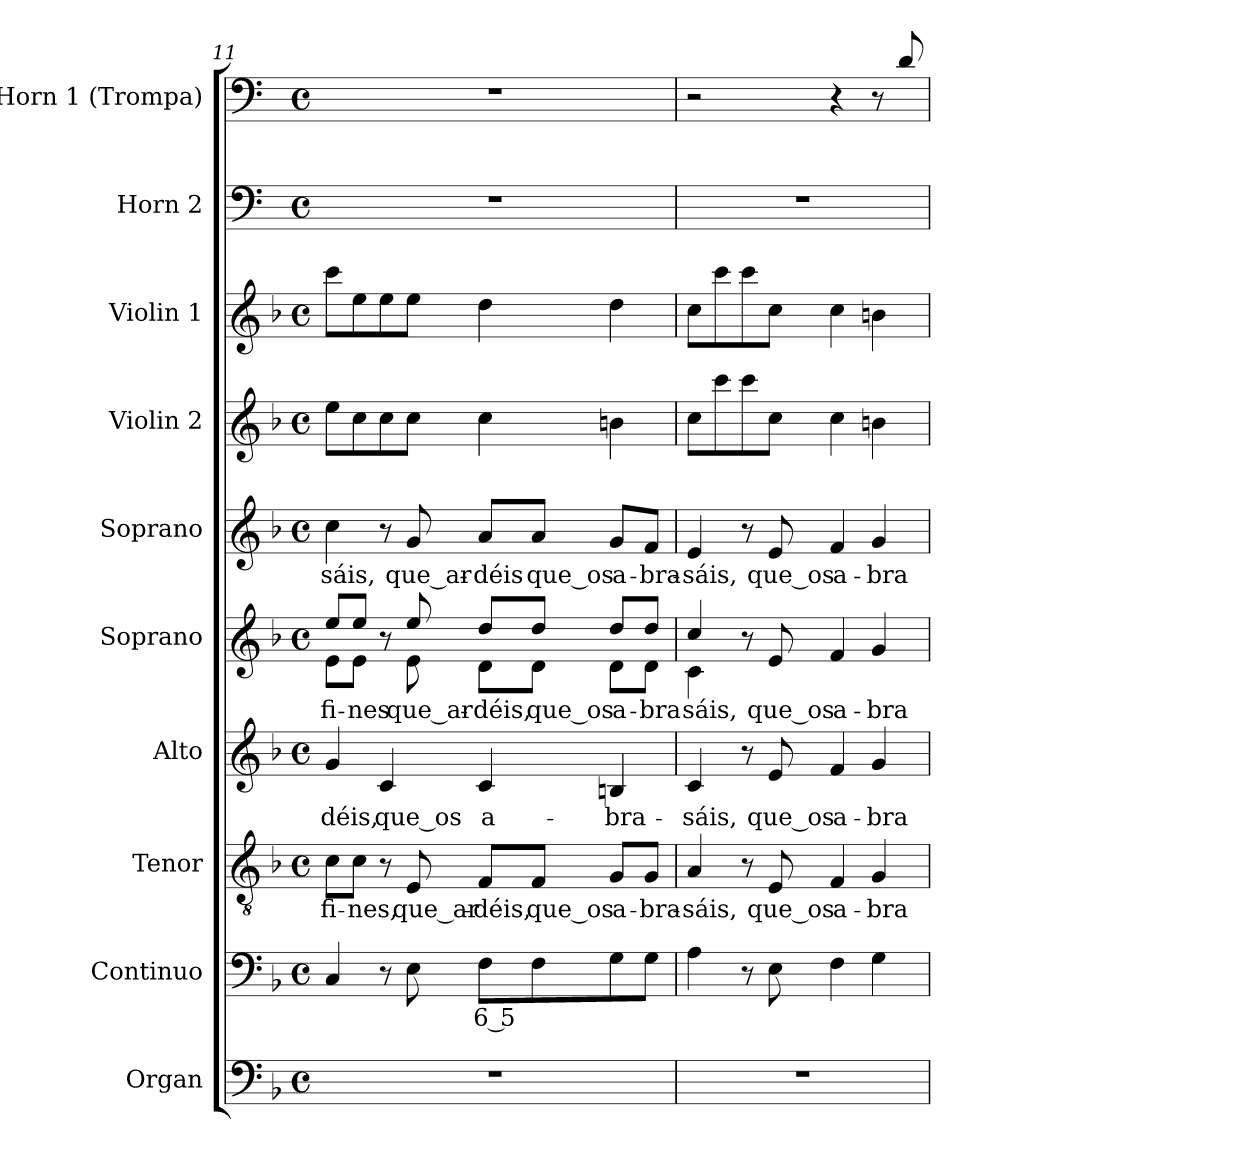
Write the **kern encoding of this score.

**kern	**kern	**text	**kern	**text	**kern	**text	**kern	**text	**kern	**text	**kern	**kern	**kern	**kern
*part10	*part9	*part9	*part8	*part8	*part7	*part7	*part6	*part6	*part5	*part5	*part4	*part3	*part2	*part1
*staff10	*staff9	*staff9	*staff8	*staff8	*staff7	*staff7	*staff6	*staff6	*staff5	*staff5	*staff4	*staff3	*staff2	*staff1
*I"Organ	*I"Continuo	*	*I"Tenor	*	*I"Alto	*	*I"Soprano	*	*I"Soprano	*	*I"Violin 2	*I"Violin 1	*I"Horn  2	*I"Horn  1 (Trompa)
*I'Org.	*I'Cont.	*	*I'T.	*	*I'A.	*	*I'S.	*	*I'S.	*	*I'Vln. 2	*I'Vln. 1	*I'Hn.	*I'Hn.
*clefF4	*clefF4	*	*clefGv2	*	*clefG2	*	*clefG2	*	*clefG2	*	*clefG2	*clefG2	*clefF4	*clefF4
*	*	*	*ITrd7c12	*	*	*	*	*	*	*	*	*	*ITrd4c7	*ITrd4c7
*k[b-]	*k[b-]	*	*k[b-]	*	*k[b-]	*	*k[b-]	*	*k[b-]	*	*k[b-]	*k[b-]	*k[b-]	*k[b-]
*F:	*F:	*	*F:	*	*F:	*	*F:	*	*F:	*	*F:	*F:	*F:	*F:
*M4/4	*M4/4	*	*M4/4	*	*M4/4	*	*M4/4	*	*M4/4	*	*M4/4	*M4/4	*M4/4	*M4/4
*met(c)	*met(c)	*	*met(c)	*	*met(c)	*	*met(c)	*	*met(c)	*	*met(c)	*met(c)	*met(c)	*met(c)
=11	=11	=11	=11	=11	=11	=11	=11	=11	=11	=11	=11	=11	=11	=11
!	!	!	!	!LO:LY:b:color=#000000	!	!	!	!	!	!	!	!	!	!
!	!	!	!	!	!	!LO:LY:b:color=#000000	!	!	!	!	!	!	!	!
!	!	!	!	!	!	!	!	!LO:LY:b:color=#000000	!	!	!	!	!	!
*	*	*	*	*	*	*	*^	*	*	*	*	*	*	*
!	!	!	!	!	!	!	!	!	!	!	!LO:LY:b:color=#000000	!	!	!	!
1r	4Ci/	.	8Ci\L	-fi-	4gi/	-déis,	8eei/L	8ei\L	-fi-	4cci\	-sáis,	8eei\L	8ccci\L	1r	1r
!	!	!	!	!LO:LY:b:color=#000000	!	!	!	!	!	!	!	!	!	!	!
!	!	!	!	!	!	!	!	!	!LO:LY:b:color=#000000	!	!	!	!	!	!
.	.	.	8Ci\J	-nes,	.	.	8eei/J	8ei\J	-nes	.	.	8cci\	8eei\	.	.
!	!	!	!	!	!	!LO:LY:b:color=#000000	!	!	!	!	!	!	!	!	!
.	8r	.	8r	.	4ci/	que_os	8r	8ryy	.	8r	.	8cci\	8eei\	.	.
!	!	!	!	!LO:LY:b:color=#000000	!	!	!	!	!	!	!	!	!	!	!
!	!	!	!	!	!	!	!	!	!LO:LY:b:color=#000000	!	!	!	!	!	!
!	!	!	!	!	!	!	!	!	!	!	!LO:LY:b:color=#000000	!	!	!	!
.	8Ei\	.	8EEi/	que_ar-	.	.	8eei/	8ei\	que_ar-	8gi/	que_ar-	8cci\J	8eei\J	.	.
!	!	!LO:LY:b:color=#000000	!	!	!	!	!	!	!	!	!	!	!	!	!
!	!	!	!	!LO:LY:b:color=#000000	!	!	!	!	!	!	!	!	!	!	!
!	!	!	!	!	!	!LO:LY:b:color=#000000	!	!	!	!	!	!	!	!	!
!	!	!	!	!	!	!	!	!	!LO:LY:b:color=#000000	!	!	!	!	!	!
!	!	!	!	!	!	!	!	!	!	!	!LO:LY:b:color=#000000	!	!	!	!
.	8Fi\L	6 5	8FFi/L	-déis,	4ci/	a-	8ddi/L	8di\L	-déis,	8ai/L	-déis	4cci\	4ddi\	.	.
!	!	!	!	!LO:LY:b:color=#000000	!	!	!	!	!	!	!	!	!	!	!
!	!	!	!	!	!	!	!	!	!LO:LY:b:color=#000000	!	!	!	!	!	!
!	!	!	!	!	!	!	!	!	!	!	!LO:LY:b:color=#000000	!	!	!	!
.	8Fi\	.	8FFi/J	que_os	.	.	8ddi/J	8di\J	que_os	8ai/J	que_os	.	.	.	.
!	!	!	!	!LO:LY:b:color=#000000	!	!	!	!	!	!	!	!	!	!	!
!	!	!	!	!	!	!LO:LY:b:color=#000000	!	!	!	!	!	!	!	!	!
!	!	!	!	!	!	!	!	!	!LO:LY:b:color=#000000	!	!	!	!	!	!
!	!	!	!	!	!	!	!	!	!	!	!LO:LY:b:color=#000000	!	!	!	!
.	8Gi\	.	8GGi/L	a-	4Bni/	-bra-	8ddi/L	8di\L	a-	8gi/L	a-	4bni\	4ddi\	.	.
!	!	!	!	!LO:LY:b:color=#000000	!	!	!	!	!	!	!	!	!	!	!
!	!	!	!	!	!	!	!	!	!LO:LY:b:color=#000000	!	!	!	!	!	!
!	!	!	!	!	!	!	!	!	!	!	!LO:LY:b:color=#000000	!	!	!	!
.	8Gi\J	.	8GGi/J	-bra-	.	.	8ddi/J	8di\J	-bra	8fi/J	-bra-	.	.	.	.
=12	=12	=12	=12	=12	=12	=12	=12	=12	=12	=12	=12	=12	=12	=12	=12
!	!	!	!	!LO:LY:b:color=#000000	!	!	!	!	!	!	!	!	!	!	!
!	!	!	!	!	!	!LO:LY:b:color=#000000	!	!	!	!	!	!	!	!	!
!	!	!	!	!	!	!	!	!	!LO:LY:b:color=#000000	!	!	!	!	!	!
!	!	!	!	!	!	!	!	!	!	!	!LO:LY:b:color=#000000	!	!	!	!
1r	4Ai\	.	4AAi/	-sáis,	4ci/	-sáis,	4cci/	4ci\	sáis,	4ei/	-sáis,	8cci\L	8cci\L	1r	2r
.	.	.	.	.	.	.	.	.	.	.	.	8ccci\	8ccci\	.	.
.	8r	.	8r	.	8r	.	8r	4ryy	.	8r	.	8ccci\	8ccci\	.	.
!	!	!	!	!LO:LY:b:color=#000000	!	!	!	!	!	!	!	!	!	!	!
!	!	!	!	!	!	!LO:LY:b:color=#000000	!	!	!	!	!	!	!	!	!
!	!	!	!	!	!	!	!	!	!LO:LY:b:color=#000000	!	!	!	!	!	!
!	!	!	!	!	!	!	!	!	!	!	!LO:LY:b:color=#000000	!	!	!	!
.	8Ei\	.	8EEi/	que_os	8ei/	que_os	8ei/	.	que_os	8ei/	que_os	8cci\J	8cci\J	.	.
!	!	!	!	!LO:LY:b:color=#000000	!	!	!	!	!	!	!	!	!	!	!
!	!	!	!	!	!	!LO:LY:b:color=#000000	!	!	!	!	!	!	!	!	!
!	!	!	!	!	!	!	!	!	!LO:LY:b:color=#000000	!	!	!	!	!	!
!	!	!	!	!	!	!	!	!	!	!	!LO:LY:b:color=#000000	!	!	!	!
.	4Fi\	.	4FFi/	a-	4fi/	a-	4fi/	2ryy	a-	4fi/	a-	4cci\	4cci\	.	4r
!	!	!	!	!LO:LY:b:color=#000000	!	!	!	!	!	!	!	!	!	!	!
!	!	!	!	!	!	!LO:LY:b:color=#000000	!	!	!	!	!	!	!	!	!
!	!	!	!	!	!	!	!	!	!LO:LY:b:color=#000000	!	!	!	!	!	!
!	!	!	!	!	!	!	!	!	!	!	!LO:LY:b:color=#000000	!	!	!	!
.	4Gi\	.	4GGi/	-bra-	4gi/	-bra-	4gi/	.	-bra-	4gi/	-bra-	4bni\	4bni\	.	8r
.	.	.	.	.	.	.	.	.	.	.	.	.	.	.	8Gi/
*	*	*	*	*	*	*	*v	*v	*	*	*	*	*	*	*
=	=	=	=	=	=	=	=	=	=	=	=	=	=	=
*-	*-	*-	*-	*-	*-	*-	*-	*-	*-	*-	*-	*-	*-	*-
